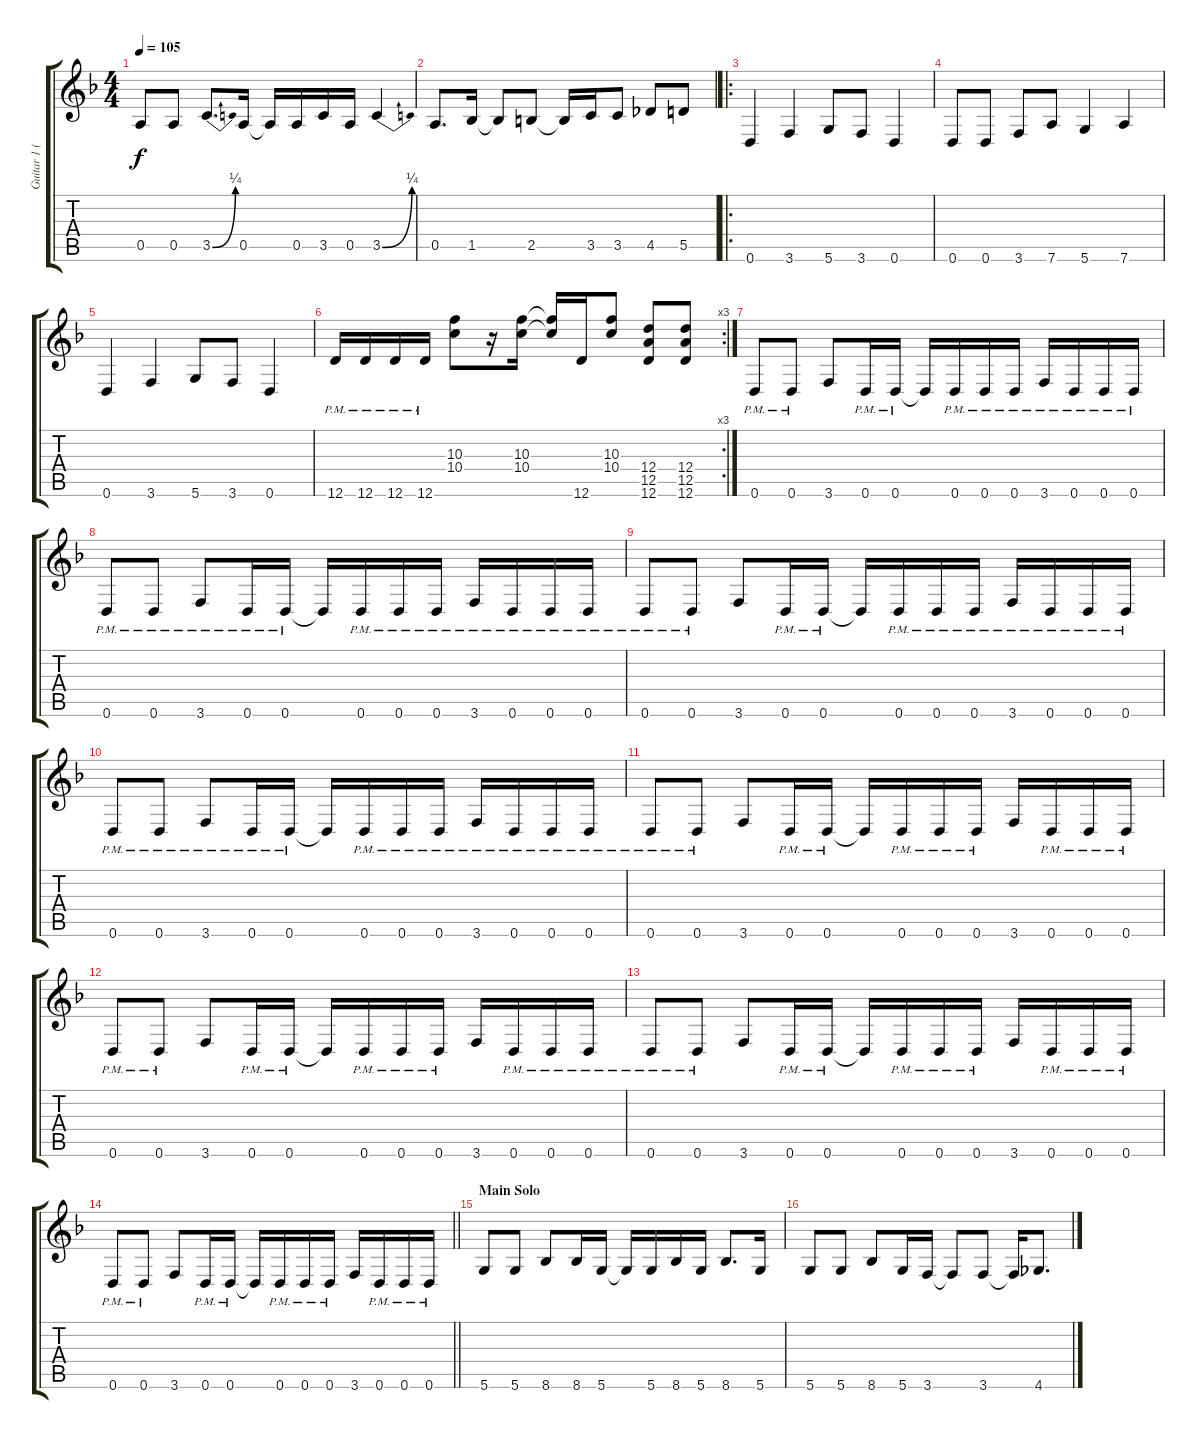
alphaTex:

\track ("Guitar 1 (Joe Satriani)" "Guitar 1 (") {instrument distortionguitar}
\staff {score tabs}
\tuning (E4 B3 G3 D3 A2 D2) {hide}
\ts (4 4)
\tempo 105
\clef g2
\ks f
0.5.8{dy f} 0.5.8 3.5{be (bend 0 0 60 1)}.8{d} 0.5.16 0.5{t}.16 0.5.16 3.5.16 0.5.16 3.5{be (bend 0 0 60 1)}.4 |
0.5.8{d} 1.5.16 1.5{t}.8 2.5.8 2.5{t}.16 3.5.16 3.5.8 4.5.8 5.5.8 |
\ro
0.6.4 3.6.4 5.6.8 3.6.8 0.6.4 |
0.6.8 0.6.8 3.6.8 7.6.8 5.6.4 7.6.4 |
0.6.4 3.6.4 5.6.8 3.6.8 0.6.4 |
\rc 3
12.6{pm}.16 12.6{pm}.16 12.6{pm}.16 12.6{pm}.16 (10.3 10.4).8 r.16 (10.3 10.4).16 (10.3{t} 10.4{t}).16 12.6.16 (10.3 10.4).8 (12.4 12.5 12.6).8 (12.4 12.5 12.6).8 |
0.6{pm}.8 0.6{pm}.8 3.6.8 0.6{pm}.16 0.6{pm}.16 0.6{t}.16 0.6{pm}.16 0.6{pm}.16 0.6{pm}.16 3.6{pm}.16 0.6{pm}.16 0.6{pm}.16 0.6{pm}.16 |
0.6{pm}.8 0.6{pm}.8 3.6{pm}.8 0.6{pm}.16 0.6{pm}.16 0.6{t}.16 0.6{pm}.16 0.6{pm}.16 0.6{pm}.16 3.6{pm}.16 0.6{pm}.16 0.6{pm}.16 0.6{pm}.16 |
0.6{pm}.8 0.6{pm}.8 3.6.8 0.6{pm}.16 0.6{pm}.16 0.6{t}.16 0.6{pm}.16 0.6{pm}.16 0.6{pm}.16 3.6{pm}.16 0.6{pm}.16 0.6{pm}.16 0.6{pm}.16 |
0.6{pm}.8 0.6{pm}.8 3.6{pm}.8 0.6{pm}.16 0.6{pm}.16 0.6{t}.16 0.6{pm}.16 0.6{pm}.16 0.6{pm}.16 3.6{pm}.16 0.6{pm}.16 0.6{pm}.16 0.6{pm}.16 |
0.6{pm}.8 0.6{pm}.8 3.6.8 0.6{pm}.16 0.6{pm}.16 0.6{t}.16 0.6{pm}.16 0.6{pm}.16 0.6{pm}.16 3.6.16 0.6{pm}.16 0.6{pm}.16 0.6{pm}.16 |
0.6{pm}.8 0.6{pm}.8 3.6.8 0.6{pm}.16 0.6{pm}.16 0.6{t}.16 0.6{pm}.16 0.6{pm}.16 0.6{pm}.16 3.6.16 0.6{pm}.16 0.6{pm}.16 0.6{pm}.16 |
0.6{pm}.8 0.6{pm}.8 3.6.8 0.6{pm}.16 0.6{pm}.16 0.6{t}.16 0.6{pm}.16 0.6{pm}.16 0.6{pm}.16 3.6.16 0.6{pm}.16 0.6{pm}.16 0.6{pm}.16 |
\barLineRight lightlight
0.6{pm}.8 0.6{pm}.8 3.6.8 0.6{pm}.16 0.6{pm}.16 0.6{t}.16 0.6{pm}.16 0.6{pm}.16 0.6{pm}.16 3.6.16 0.6{pm}.16 0.6{pm}.16 0.6{pm}.16 |
\section ("" "Main Solo")
5.6.8 5.6.8 8.6.8 8.6.16 5.6.16 5.6{t}.16 5.6.16 8.6.16 5.6.16 8.6.8{d} 5.6.16 |
5.6.8 5.6.8 8.6.8 5.6.16 3.6.16 3.6{t}.8 3.6.8 3.6{t}.16 4.6.8{d}
